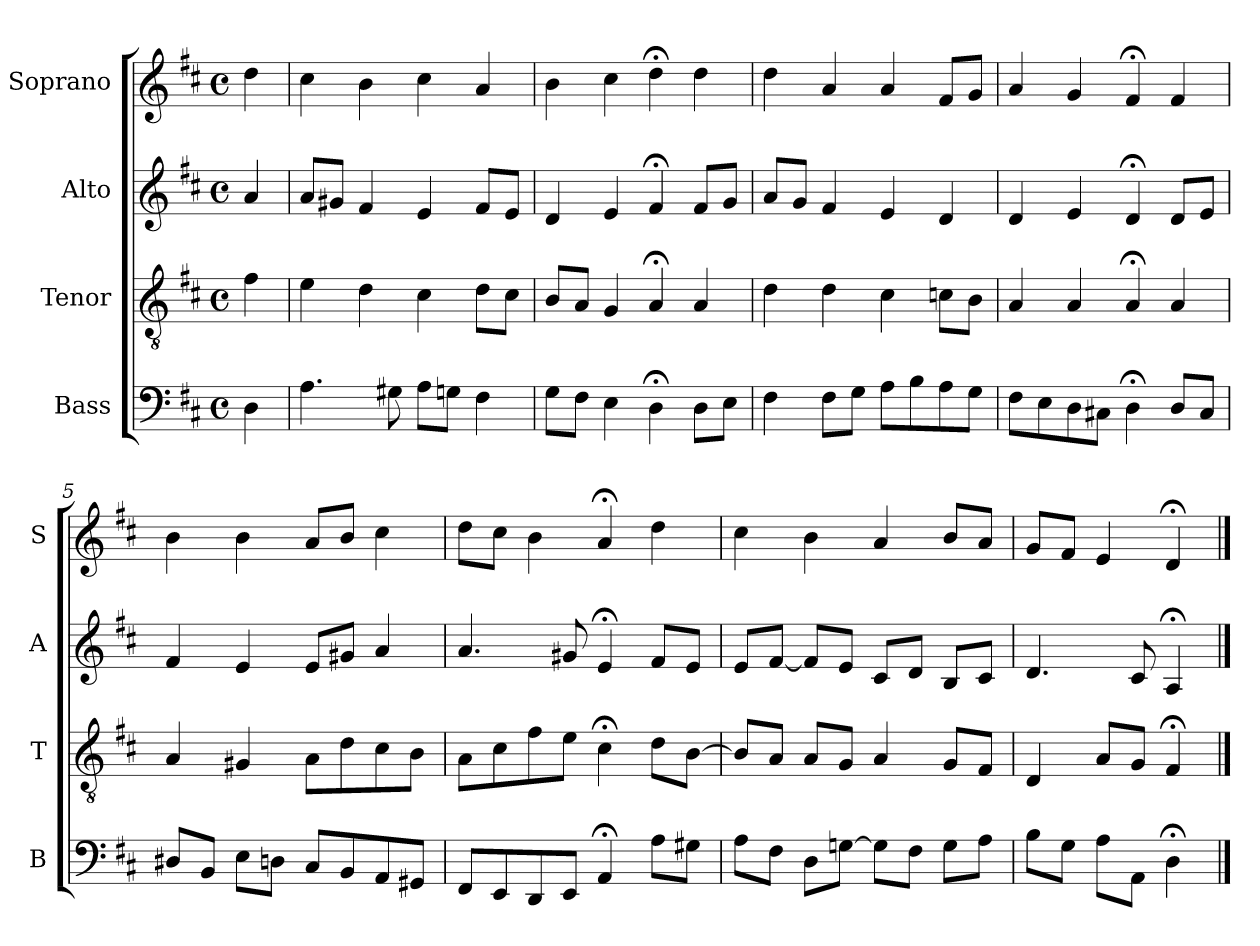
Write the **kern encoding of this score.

**kern	**kern	**kern	**kern
*part4	*part3	*part2	*part1
*staff4	*staff3	*staff2	*staff1
*I"Bass	*I"Tenor	*I"Alto	*I"Soprano
*I'B	*I'T	*I'A	*I'S
*clefF4	*clefGv2	*clefG2	*clefG2
*k[f#c#]	*k[f#c#]	*k[f#c#]	*k[f#c#]
*D:	*D:	*D:	*D:
*M4/4	*M4/4	*M4/4	*M4/4
*met(c)	*met(c)	*met(c)	*met(c)
*MM100	*MM100	*MM100	*MM100
=	=	=	=
4D	4f#	4a	4dd
=1	=1	=1	=1
4.A	4e	8aL	4cc#
.	.	8g#XJ	.
.	4d	4f#	4b
8G#X	.	.	.
8AL	4c#	4e	4cc#
8GnJ	.	.	.
4F#	8dL	8f#L	4a
.	8c#J	8eJ	.
=2	=2	=2	=2
8GL	8BL	4d	4b
8F#J	8AJ	.	.
4Ei	4Gi	4ei	4cc#i
4D;<	4A;<	4f#;<	4dd;<
8DL	4A	8f#L	4dd
8EJ	.	8gJ	.
=3	=3	=3	=3
4F#	4d	8aL	4dd
.	.	8gJ	.
8F#L	4d	4f#	4a
8GJ	.	.	.
8AL	4c#	4e	4a
8B	.	.	.
8A	8cnL	4d	8f#L
8GJ	8BJ	.	8gJ
=4	=4	=4	=4
8F#L	4A	4d	4a
8E	.	.	.
8D	4A	4e	4g
8C#XJ	.	.	.
4D;<	4A;<	4d;<	4f#;<
8DL	4A	8dL	4f#
8C#J	.	8eJ	.
=5	=5	=5	=5
8D#XL	4A	4f#	4b
8BBJ	.	.	.
8EL	4G#X	4e	4b
8DnJ	.	.	.
8C#L	8AL	8eL	8aL
8BBi	8di	8g#XiJ	8biJ
8AA	8c#	4a	4cc#
8GG#XJ	8BJ	.	.
=6	=6	=6	=6
8FF#L	8AL	4.a	8ddL
8EE	8c#	.	8cc#J
8DD	8f#	.	4b
8EEJ	8eJ	8g#X	.
4AA;<	4c#;<	4e;<	4a;<
8AL	8dL	8f#L	4dd
8G#XJ	[8BJ	8eJ	.
=7	=7	=7	=7
8AL	8BL]	8eL	4cc#
8F#J	8AJ	[8f#J	.
8DL	8AL	8f#L]	4b
[8GnJ	8GJ	8eJ	.
8GL]	4A	8c#L	4a
8F#J	.	8dJ	.
8GL	8GL	8BL	8bL
8AJ	8F#J	8c#J	8aJ
=8	=8	=8	=8
8BL	4D	4.d	8gL
8GJ	.	.	8f#J
8AL	8AL	.	4e
8AAJ	8GJ	8c#	.
4D;<	4F#;<	4A;<	4d;<
==	==	==	==
*-	*-	*-	*-
